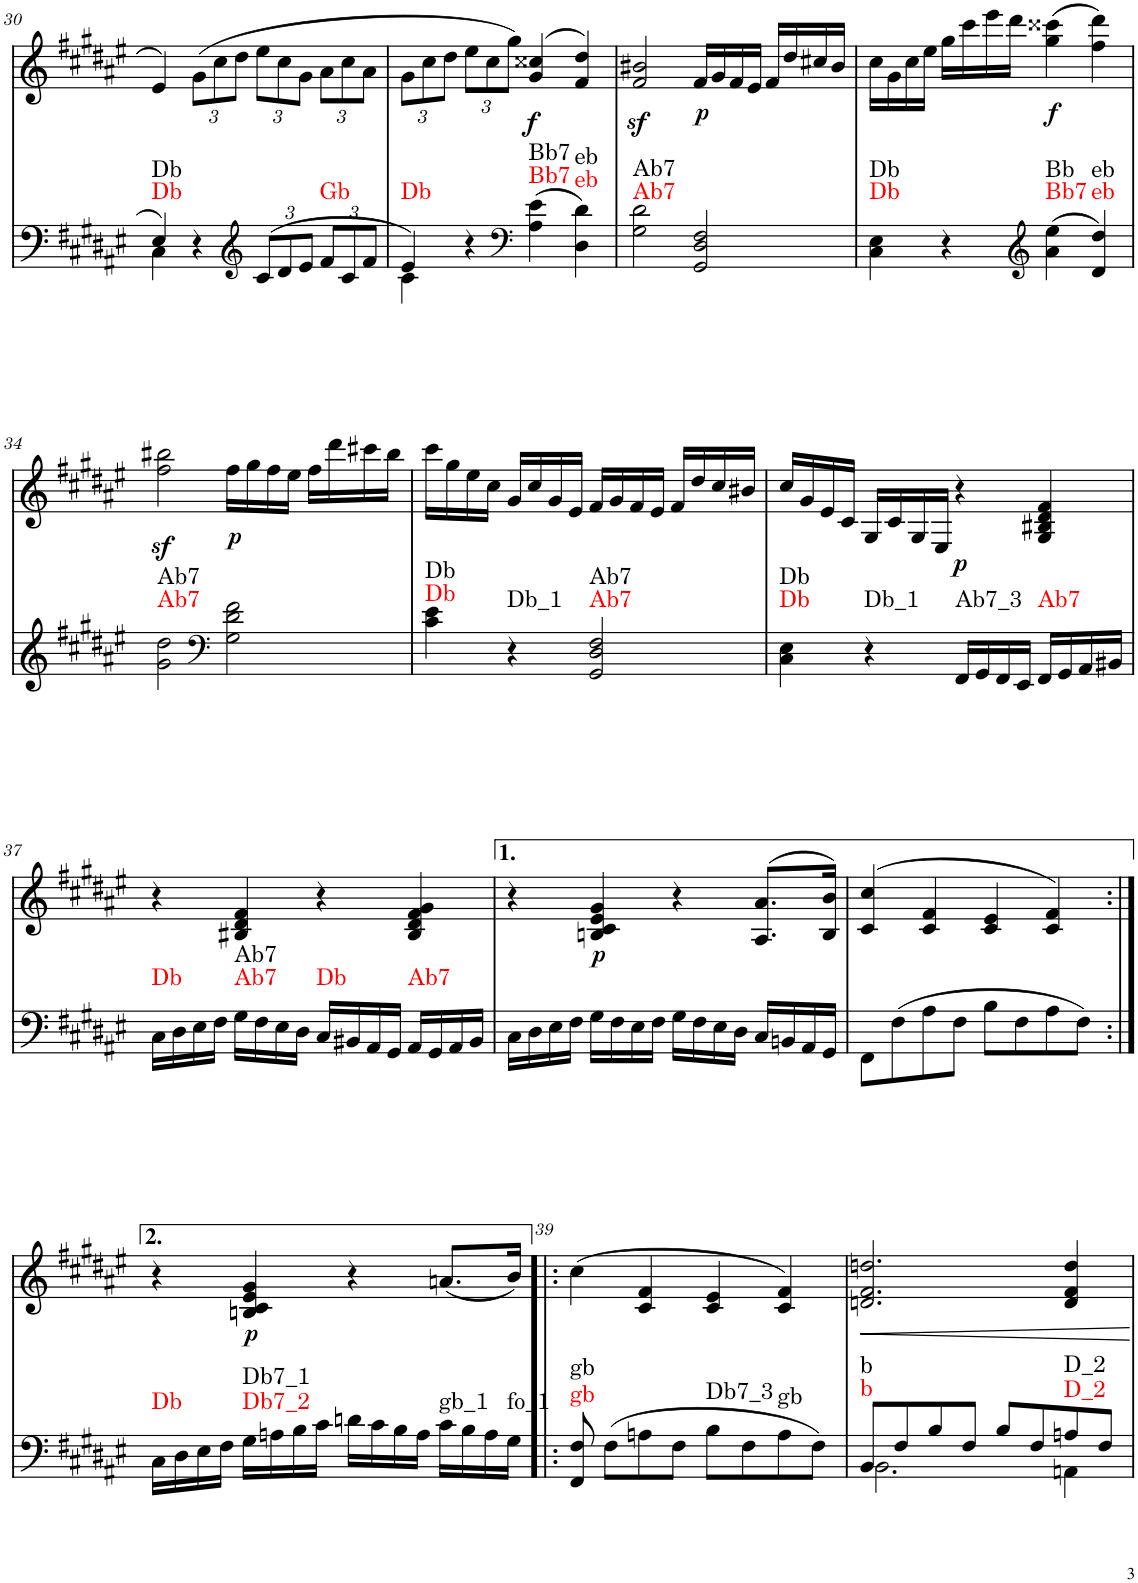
**kern	**harte	**kern	**text	**dynam
*part2	*part2	*part1	*part1	*part1
*staff2	*	*staff1	*staff1	*staff1
*I"piano	*	*I"piano	*	*
*I'Pno	*	*I'Pno	*	*
!!LO:PB:g=z
*clefF4	*	*clefG2	*	*
*k[f#c#g#d#a#e#]	*	*k[f#c#g#d#a#e#]	*	*
*F#:	*	*F#:	*	*
*M4/4	*	*M4/4	*	*
*met(c)	*	*met(c)	*	*
=30	=30	=30	=30	=30
*^	*	*	*	*
!	!	!LO:H:n=1:kt=Db	!	!	!
!	!	!LO:H:n=2:kt=Db	!	!	!
4E#/	4C#\	N N	4e#/	.	.
*	*	*	*Xbrackettup	*	*
4r	2.ryy	.	(12g#\L	.	.
.	.	.	12cc#\	.	.
.	.	.	12dd#\J	.	.
*clefG2	*	*	*	*	*
*Xbrackettup	*	*	*	*	*
(12c#/L	.	.	12ee#\L	.	.
12d#/	.	.	12cc#\	.	.
12e#/J	.	.	12g#\J	.	.
!	!	!LO:H:kt=Gb	!	!	!
12f#/L	.	N	12a#\L	.	.
12c#/	.	.	12cc#\	.	.
12f#/J	.	.	12a#\J	.	.
=31	=31	=31	=31	=31	=31
!	!	!LO:H:kt=Db	!	!	!
4e#/)	4c#\	N	12g#\L	.	.
.	.	.	12cc#\	.	.
.	.	.	12dd#\J	.	.
4r	2.ryy	.	12ee#\L	.	.
.	.	.	12cc#\	.	.
.	.	.	12gg#\J)	.	.
*clefF4	*	*	*	*	*
!	!	!LO:H:n=1:kt=Bb7	!	!	!LO:DY:b
!	!	!LO:H:n=2:kt=Bb7	!	!	!
(>4A#\ 4e#\	.	N N	(>4g#/ 4cc##X/	.	f
!	!	!LO:H:n=1:kt=eb	!	!	!
!	!	!LO:H:n=2:kt=eb	!	!	!
4D#\ 4d#\)	.	N N	4f#/ 4dd#/)	.	.
*v	*v	*	*	*	*
=32	=32	=32	=32	=32
!	!LO:H:n=1:kt=Ab7	!	!	!
!	!LO:H:n=2:kt=Ab7	!	!	!
2G#\ 2d#\	N N	2f#/z< 2b#X/z<	.	.
!	!	!	!LO:LY:b	!
2GG#/ 2D#/ 2F#/	.	16f#/LL	.	.
.	.	16g#/	.	.
.	.	16f#/	.	.
.	.	16e#/JJ	.	.
.	.	16f#/LL	.	.
.	.	16dd#/	.	.
.	.	16cc#X/	.	.
.	.	16b#/JJ	.	.
=33	=33	=33	=33	=33
!	!LO:H:n=1:kt=Db	!	!	!
!	!LO:H:n=2:kt=Db	!	!	!
4C#\ 4E#\	N N	16cc#\LL	.	.
.	.	16g#\	.	.
.	.	16cc#\	.	.
.	.	16ee#\JJ	.	.
4r	.	16gg#\LL	.	.
.	.	16ccc#\	.	.
.	.	16eee#\	.	.
.	.	16ddd#\JJ	.	.
*clefG2	*	*	*	*
!	!LO:H:n=1:kt=Bb7	!	!LO:LY:b	!
!	!LO:H:n=2:kt=Bb	!	!	!
(4a#\ 4ee#\	N N	(4gg#\ 4ccc##X\	.	.
!	!LO:H:n=1:kt=eb	!	!	!
!	!LO:H:n=2:kt=eb	!	!	!
4d#/ 4dd#/)	N N	4ff#\ 4ddd#\)	.	.
!!LO:LB:g=z
=34	=34	=34	=34	=34
!	!LO:H:n=1:kt=Ab7	!	!	!
!	!LO:H:n=2:kt=Ab7	!	!	!
2g#\ 2dd#\	N N	2ff#\z< 2bb#X\z<	.	.
*clefF4	*	*	*	*
!	!	!	!LO:LY:b	!
2G#\ 2d#\ 2f#\	.	16ff#\LL	.	.
.	.	16gg#\	.	.
.	.	16ff#\	.	.
.	.	16ee#\JJ	.	.
.	.	16ff#\LL	.	.
.	.	16ddd#\	.	.
.	.	16ccc#X\	.	.
.	.	16bb#\JJ	.	.
=35	=35	=35	=35	=35
!	!LO:H:n=1:kt=Db	!	!	!
!	!LO:H:n=2:kt=Db	!	!	!
4c#\ 4e#\	N N	16ccc#\LL	.	.
.	.	16gg#\	.	.
.	.	16ee#\	.	.
.	.	16cc#\JJ	.	.
!	!LO:H:kt=Db_1	!	!	!
4r	N	16g#/LL	.	.
.	.	16cc#/	.	.
.	.	16g#/	.	.
.	.	16e#/JJ	.	.
!	!LO:H:n=1:kt=Ab7	!	!	!
!	!LO:H:n=2:kt=Ab7	!	!	!
2GG#/ 2D#/ 2F#/	N N	16f#/LL	.	.
.	.	16g#/	.	.
.	.	16f#/	.	.
.	.	16e#/JJ	.	.
.	.	16f#/LL	.	.
.	.	16dd#/	.	.
.	.	16cc#/	.	.
.	.	16b#X/JJ	.	.
=36	=36	=36	=36	=36
!	!LO:H:n=1:kt=Db	!	!	!
!	!LO:H:n=2:kt=Db	!	!	!
4C#\ 4E#\	N N	16cc#/LL	.	.
.	.	16g#/	.	.
.	.	16e#/	.	.
.	.	16c#/JJ	.	.
!	!LO:H:kt=Db_1	!	!	!
4r	N	16G#/LL	.	.
.	.	16c#/	.	.
.	.	16G#/	.	.
.	.	16E#/JJ	.	.
!	!LO:H:kt=Ab7_3	!	!	!LO:DY:b
16FF#/LL	N	4r	.	p
16GG#/	.	.	.	.
16FF#/	.	.	.	.
16EE#/JJ	.	.	.	.
!	!LO:H:kt=Ab7	!	!	!
16FF#/LL	N	4G#/ 4B#X/ 4d#/ 4f#/	.	.
16GG#/	.	.	.	.
16AA#/	.	.	.	.
16BB#X/JJ	.	.	.	.
!!LO:LB:g=z
=37	=37	=37	=37	=37
!	!LO:H:kt=Db	!	!	!
16C#\LL	N	4r	.	.
16D#\	.	.	.	.
16E#\	.	.	.	.
16F#\JJ	.	.	.	.
!	!LO:H:n=1:kt=Ab7	!	!	!
!	!LO:H:n=2:kt=Ab7	!	!	!
16G#\LL	N N	4B#X/ 4d#/ 4f#/	.	.
16F#\	.	.	.	.
16E#\	.	.	.	.
16D#\JJ	.	.	.	.
!	!LO:H:kt=Db	!	!	!
16C#/LL	N	4r	.	.
16BB#X/	.	.	.	.
16AA#/	.	.	.	.
16GG#/JJ	.	.	.	.
!	!LO:H:kt=Ab7	!	!	!
16AA#/LL	N	4B#/ 4d#/ 4f#/ 4g#/	.	.
16GG#/	.	.	.	.
16AA#/	.	.	.	.
16BB#/JJ	.	.	.	.
=38	=38	=38	=38	=38
16C#\LL	.	4r	.	.
16D#\	.	.	.	.
16E#\	.	.	.	.
16F#\JJ	.	.	.	.
!	!	!	!LO:LY:b	!
16G#\LL	.	4Bn/ 4c#/ 4e#/ 4g#/	.	.
16F#\	.	.	.	.
16E#\	.	.	.	.
16F#\JJ	.	.	.	.
16G#\LL	.	4r	.	.
16F#\	.	.	.	.
16E#\	.	.	.	.
16D#\JJ	.	.	.	.
16C#/LL	.	(>8.A#/ 8.a#/L	.	.
16BBn/	.	.	.	.
16AA#/	.	.	.	.
16GG#/JJ	.	16B/ 16b/Jk)	.	.
=38X2	=38X2	=38X2	=38X2	=38X2
8FF#\L	.	(>4c#/ 4cc#/	.	.
(8F#\	.	.	.	.
8A#\	.	4c#/ 4f#/	.	.
8F#\J	.	.	.	.
8B\L	.	4c#/ 4e#/	.	.
8F#\	.	.	.	.
8A#\	.	4c#/ 4f#/)	.	.
8F#\J)	.	.	.	.
!!LO:LB:g=z
=38X3:|!	=38X3:|!	=38X3:|!	=38X3:|!	=38X3:|!
!	!LO:H:kt=Db	!	!	!
16C#\LL	N	4r	.	.
16D#\	.	.	.	.
16E#\	.	.	.	.
16F#\JJ	.	.	.	.
!	!LO:H:n=1:kt=Db7_2	!	!LO:LY:b	!
!	!LO:H:n=2:kt=Db7_1	!	!	!
16G#\LL	N N	4Bn/ 4c#/ 4e#/ 4g#/	.	.
16An\	.	.	.	.
16B\	.	.	.	.
16c#\JJ	.	.	.	.
16dn\LL	.	4r	.	.
16c#\	.	.	.	.
16B\	.	.	.	.
16A\JJ	.	.	.	.
!	!LO:H:kt=gb_1	!	!	!
16c#\LL	N	(8.an/L	.	.
16B\	.	.	.	.
16A\	.	.	.	.
!	!LO:H:kt=fo_1	!	!	!
16G#\JJ	N	16b/Jk)	.	.
=39!|:	=39!|:	=39!|:	=39!|:	=39!|:
!	!LO:H:n=1:kt=gb	!	!	!
!	!LO:H:n=2:kt=gb	!	!	!
8FF#/ 8F#/	N N	(4cc#\	.	.
(8F#\L	.	.	.	.
8An\	.	4c#/ 4f#/	.	.
8F#\J	.	.	.	.
!	!LO:H:kt=Db7_3	!	!	!
8B\L	N	4c#/ 4e#/	.	.
8F#\	.	.	.	.
!	!LO:H:kt=gb	!	!	!
8A\	N	4c#/ 4f#/)	.	.
8F#\J)	.	.	.	.
=40	=40	=40	=40	=40
*^	*	*	*	*
!	!	!LO:H:n=1:kt=b	!	!	!
!	!	!LO:H:n=2:kt=b	!	!	!
8BB/L	2.BB\	N N	2.dn/ 2.f#/ 2.ddn/	.	.
8F#/	.	.	.	.	.
8B/	.	.	.	.	.
8F#/J	.	.	.	.	.
8B/L	.	.	.	.	.
8F#/	.	.	.	.	.
!	!	!LO:H:n=1:kt=D_2	!	!	!
!	!	!LO:H:n=2:kt=D_2	!	!	!
8An/	4AAn\	N N	4d/ 4f#/ 4dd/	.	.
8F#/J	.	.	.	.	.
*v	*v	*	*	*	*
=	=	=	=	=
*-	*-	*-	*-	*-
